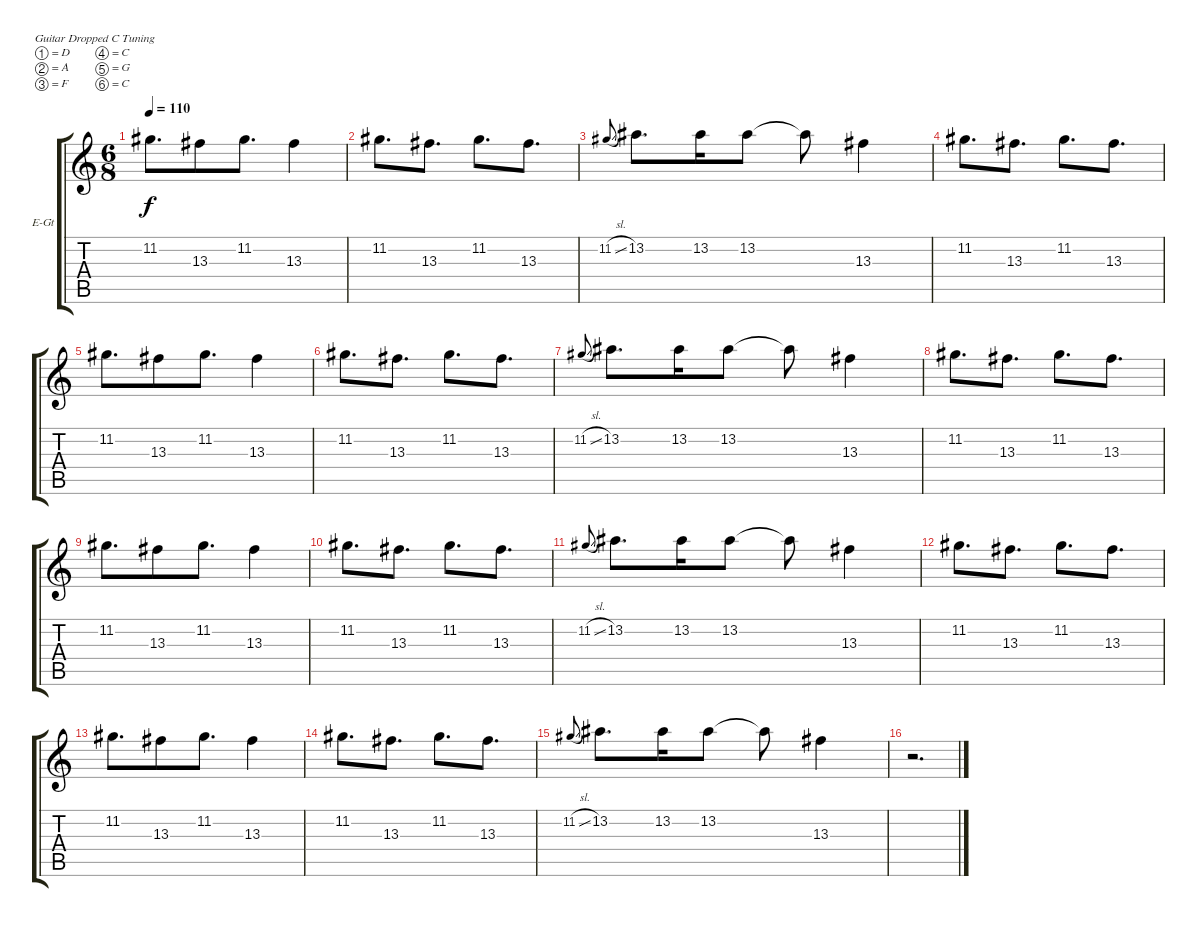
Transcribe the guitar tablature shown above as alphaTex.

\bracketExtendMode groupsimilarinstruments
\firstSystemTrackNameOrientation horizontal
\otherSystemsTrackNameOrientation horizontal
\track ("Lead Overdub" "E-Gt") {instrument distortionguitar}
\staff {score tabs}
\tuning (D4 A3 F3 C3 G2 C2)
\ts (6 8)
\tempo 110
\clef g2
\ks c
11.2.8{d dy f} 13.3.8 11.2.8{d} 13.3.4 |
11.2.8{d} 13.3.8{d} 11.2.8{d} 13.3.8{d} |
11.2{sl}.8{gr onbeat} 13.2.8{d} 13.2.16 13.2.8 13.2{t}.8 13.3.4 |
11.2.8{d} 13.3.8{d} 11.2.8{d} 13.3.8{d} |
11.2.8{d} 13.3.8 11.2.8{d} 13.3.4 |
11.2.8{d} 13.3.8{d} 11.2.8{d} 13.3.8{d} |
11.2{sl}.8{gr onbeat} 13.2.8{d} 13.2.16 13.2.8 13.2{t}.8 13.3.4 |
11.2.8{d} 13.3.8{d} 11.2.8{d} 13.3.8{d} |
11.2.8{d} 13.3.8 11.2.8{d} 13.3.4 |
11.2.8{d} 13.3.8{d} 11.2.8{d} 13.3.8{d} |
11.2{sl}.8{gr onbeat} 13.2.8{d} 13.2.16 13.2.8 13.2{t}.8 13.3.4 |
11.2.8{d} 13.3.8{d} 11.2.8{d} 13.3.8{d} |
11.2.8{d} 13.3.8 11.2.8{d} 13.3.4 |
11.2.8{d} 13.3.8{d} 11.2.8{d} 13.3.8{d} |
11.2{sl}.8{gr onbeat} 13.2.8{d} 13.2.16 13.2.8 13.2{t}.8 13.3.4 |
r.2{d}
